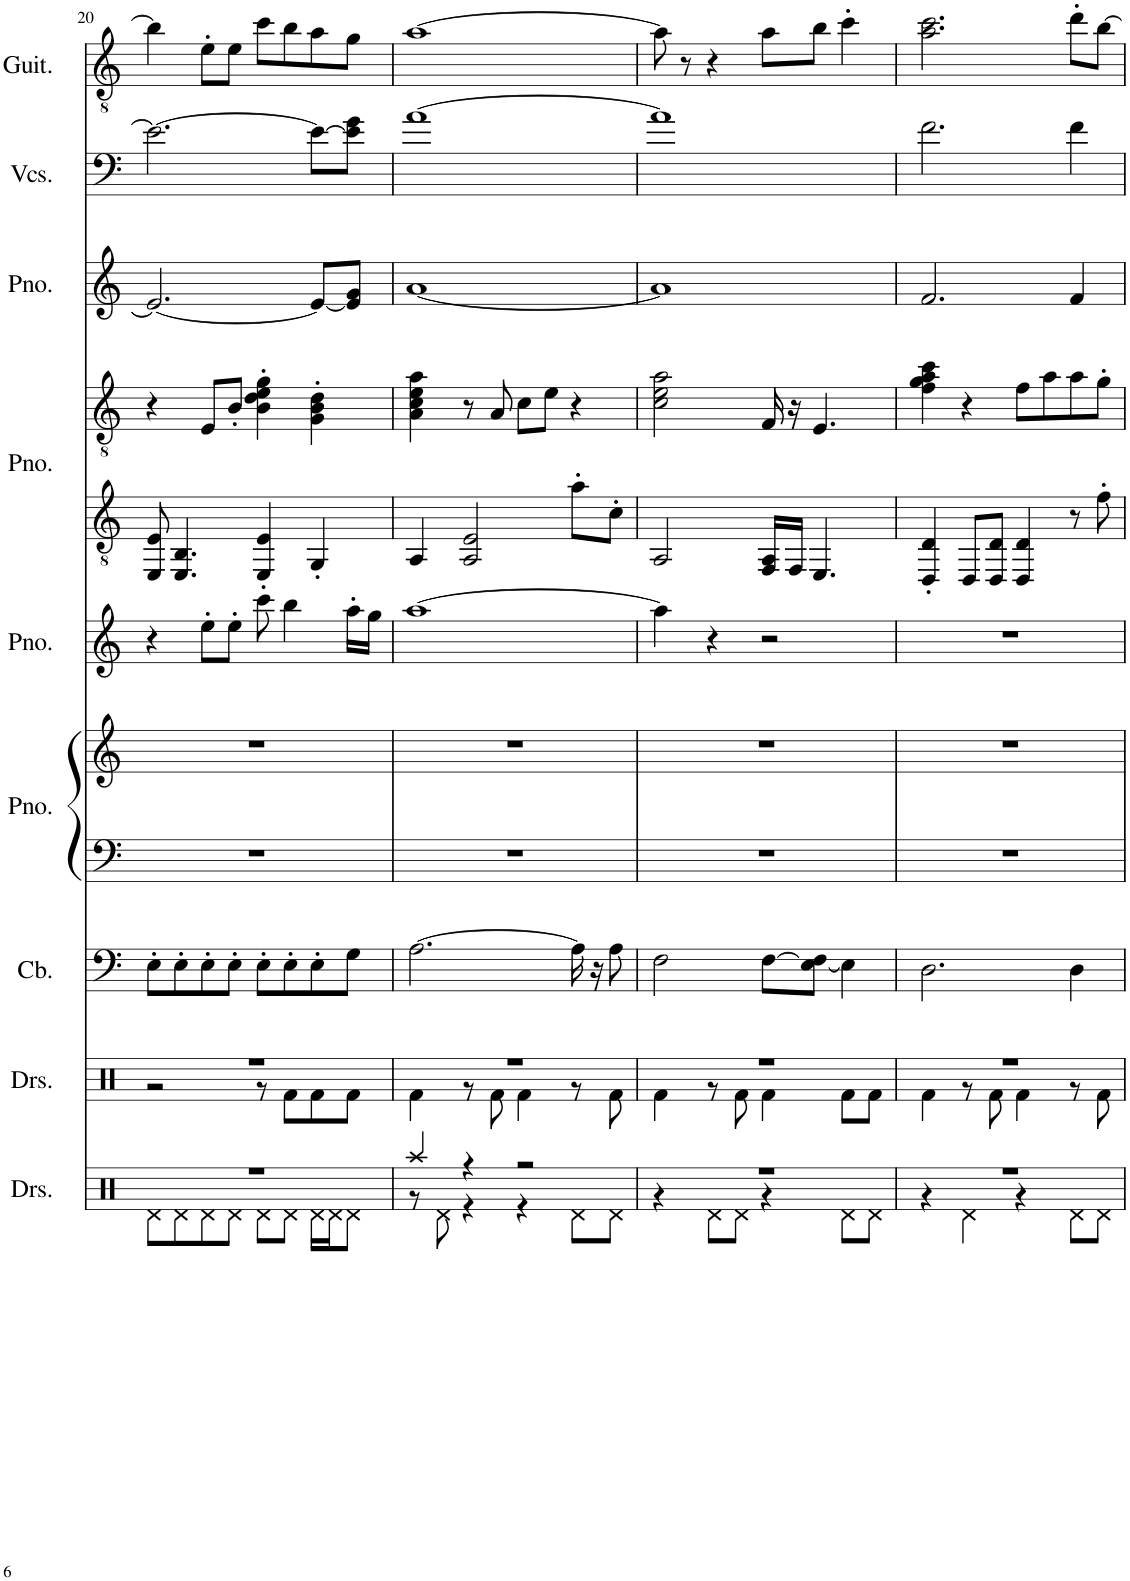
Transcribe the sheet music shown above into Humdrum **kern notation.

**kern	**kern	**kern	**kern	**kern	**kern	**kern	**kern	**kern	**kern	**kern
*part9	*part8	*part7	*part6	*part6	*part5	*part4	*part4	*part3	*part2	*part1
*staff11	*staff10	*staff9	*staff8	*staff7	*staff6	*staff5	*staff4	*staff3	*staff2	*staff1
*I"Drumset	*I"Drumset	*I"Contrabass	*I"Piano	*	*I"Piano	*I"Piano	*	*I"Piano	*I"Violoncellos	*I"Classical Guitar
*I'Drs.	*I'Drs.	*I'Cb.	*I'Pno.	*	*I'Pno.	*I'Pno.	*	*I'Pno.	*I'Vcs.	*I'Guit.
!!LO:PB:g=z
*clefX	*clefX	*clefF4	*clefF4	*clefG2	*clefG2	*clefGv2	*clefGv2	*clefG2	*clefF4	*clefGv2
*	*	*Trd7c12	*	*	*	*	*	*	*	*
*k[]	*k[]	*k[]	*k[]	*k[]	*k[]	*k[]	*k[]	*k[]	*k[]	*k[]
*M4/4	*M4/4	*M4/4	*M4/4	*M4/4	*M4/4	*M4/4	*M4/4	*M4/4	*M4/4	*M4/4
=20	=20	=20	=20	=20	=20	=20	=20	=20	=20	=20
*^	*^	*	*	*	*	*	*	*	*	*
1r	8Rd\L	1r	2r	8E'\L	1r	1r	4r	8EE/ 8E/	4r	2.e/_	2.e\_	4b\]
.	8Rd\	.	.	8E'\	.	.	.	4.EE/ 4.BB/	.	.	.	.
.	8Rd\	.	.	8E'\	.	.	8ee'\L	.	8E/L	.	.	8e'\L
.	8Rd\J	.	.	8E'\J	.	.	8ee'\J	.	8B'/J	.	.	8e\J
.	8Rd\L	.	8r	8E'\L	.	.	8ccc\	4EE/' 4E/'	4B\' 4d\' 4e\' 4g\'	.	.	8cc\L
.	8Rd\J	.	8Rf\L	8E'\	.	.	4bb\	.	.	.	.	8b\
.	16Rd\LL	.	8Rf\	8E'\	.	.	.	4GG'/	4G\' 4B\' 4d\'	8e/L_	8e\L_	8a\
.	16Rd\J	.	.	.	.	.	.	.	.	.	.	.
.	8Rd\J	.	8Rf\J	8G\J	.	.	16aa'\LL	.	.	8e/] 8g/J	8e\] 8g\J	8g\J
.	.	.	.	.	.	.	16gg\JJ	.	.	.	.	.
=21	=21	=21	=21	=21	=21	=21	=21	=21	=21	=21	=21	=21
4Raa/	8r	1r	4Rf\	[2.A\	1r	1r	[1aa	4AA/	4A\ 4c\ 4e\ 4a\	[1a	[1a	[1a
.	8Rd\	.	.	.	.	.	.	.	.	.	.	.
4r	4r	.	8r	.	.	.	.	2AA/ 2E/	8r	.	.	.
.	.	.	8Rf\	.	.	.	.	.	8A/	.	.	.
2r	4r	.	4Rf\	.	.	.	.	.	8c\L	.	.	.
.	.	.	.	.	.	.	.	.	8e\J	.	.	.
.	8Rd\L	.	8r	16A\]	.	.	.	8a'\L	4r	.	.	.
.	.	.	.	16r	.	.	.	.	.	.	.	.
.	8Rd\J	.	8Rf\	8A\	.	.	.	8c'\J	.	.	.	.
=22	=22	=22	=22	=22	=22	=22	=22	=22	=22	=22	=22	=22
1r	4r	1r	4Rf\	2F\	1r	1r	4aa\]	2AA/	2c\ 2e\ 2a\	1a]	1a]	8a\]
.	.	.	.	.	.	.	.	.	.	.	.	8r
.	8Rd\L	.	8r	.	.	.	4r	.	.	.	.	4r
.	8Rd\J	.	8Rf\	.	.	.	.	.	.	.	.	.
.	4r	.	4Rf\	[8F\L	.	.	2r	16FF/ 16AA/LL	16F/	.	.	8a\L
.	.	.	.	.	.	.	.	16FF/JJ	16r	.	.	.
.	.	.	.	[8E\ 8F\]J	.	.	.	4.EE/	4.E/	.	.	8b\J
.	8Rd\L	.	8Rf\L	4E\]	.	.	.	.	.	.	.	4cc'\
.	8Rd\J	.	8Rf\J	.	.	.	.	.	.	.	.	.
=23	=23	=23	=23	=23	=23	=23	=23	=23	=23	=23	=23	=23
1r	4r	1r	4Rf\	2.D\	1r	1r	1r	4DD/' 4D/'	4f\ 4g\ 4a\ 4cc\	2.f/	2.f\	2.a\ 2.cc\
.	4Rd\	.	8r	.	.	.	.	8DD/L	4r	.	.	.
.	.	.	8Rf\	.	.	.	.	8DD/ 8D/J	.	.	.	.
.	4r	.	4Rf\	.	.	.	.	4DD/ 4D/	8f\L	.	.	.
.	.	.	.	.	.	.	.	.	8a\	.	.	.
.	8Rd\L	.	8r	4D\	.	.	.	8r	8a\	4f/	4f\	8dd'\L
.	8Rd\J	.	8Rf\	.	.	.	.	8f'\	8g'\J	.	.	[8b\J
*v	*v	*	*	*	*	*	*	*	*	*	*	*
*	*v	*v	*	*	*	*	*	*	*	*	*
=	=	=	=	=	=	=	=	=	=	=
*-	*-	*-	*-	*-	*-	*-	*-	*-	*-	*-
